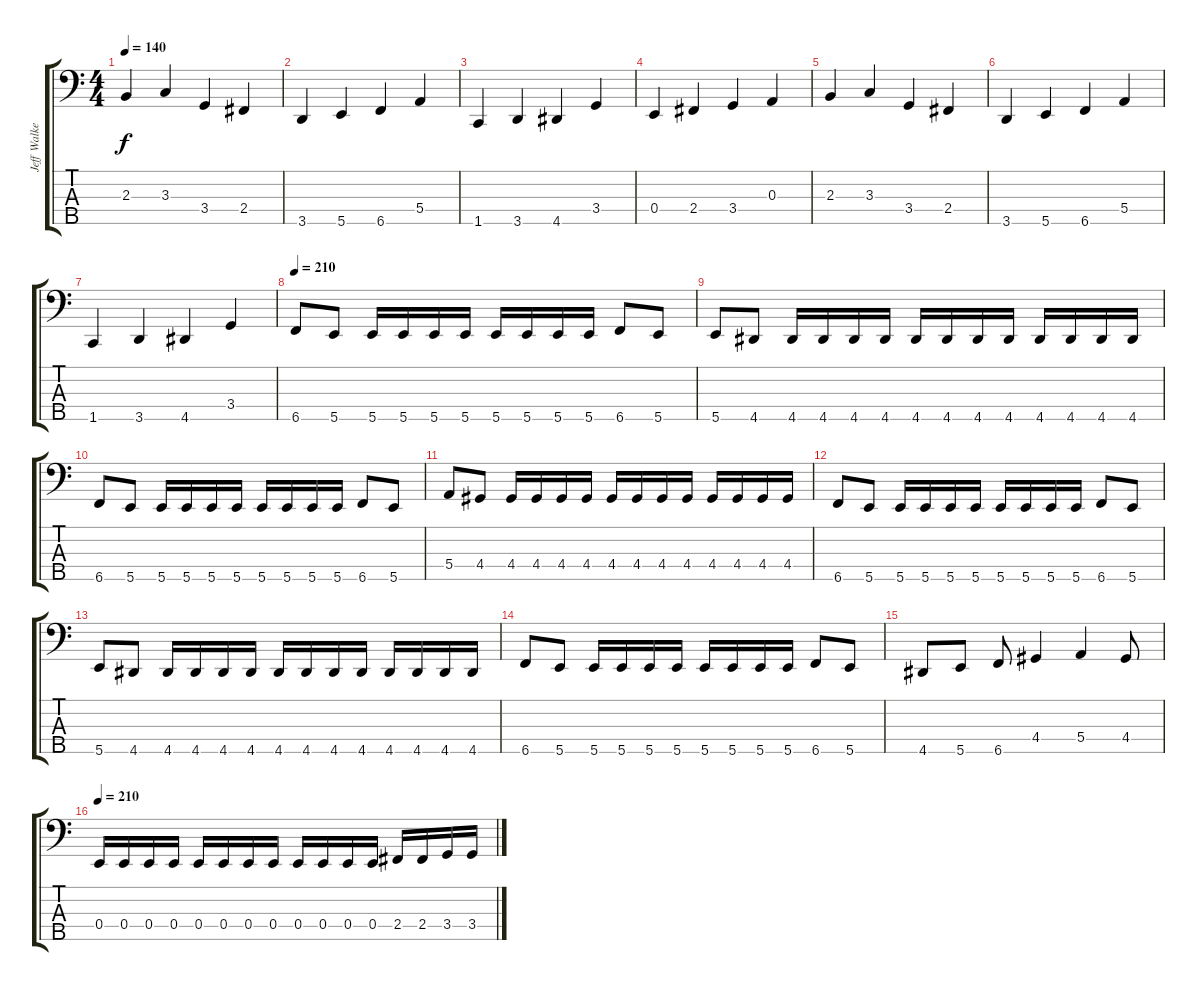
\track ("Jeff Walker" "Jeff Walke") {instrument electricbasspick}
\staff {score tabs}
\tuning (G2 D2 A1 E1 B0) {hide}
\ts (4 4)
\tempo 140
\clef f4
\ks c
2.3.4{dy f} 3.3.4 3.4.4 2.4.4 |
3.5.4 5.5.4 6.5.4 5.4.4 |
1.5.4 3.5.4 4.5.4 3.4.4 |
0.4.4 2.4.4 3.4.4 0.3.4 |
2.3.4 3.3.4 3.4.4 2.4.4 |
3.5.4 5.5.4 6.5.4 5.4.4 |
1.5.4 3.5.4 4.5.4 3.4.4 |
\tempo 210
6.5.8 5.5.8 5.5.16 5.5.16 5.5.16 5.5.16 5.5.16 5.5.16 5.5.16 5.5.16 6.5.8 5.5.8 |
5.5.8 4.5.8 4.5.16 4.5.16 4.5.16 4.5.16 4.5.16 4.5.16 4.5.16 4.5.16 4.5.16 4.5.16 4.5.16 4.5.16 |
6.5.8 5.5.8 5.5.16 5.5.16 5.5.16 5.5.16 5.5.16 5.5.16 5.5.16 5.5.16 6.5.8 5.5.8 |
5.4.8 4.4.8 4.4.16 4.4.16 4.4.16 4.4.16 4.4.16 4.4.16 4.4.16 4.4.16 4.4.16 4.4.16 4.4.16 4.4.16 |
6.5.8 5.5.8 5.5.16 5.5.16 5.5.16 5.5.16 5.5.16 5.5.16 5.5.16 5.5.16 6.5.8 5.5.8 |
5.5.8 4.5.8 4.5.16 4.5.16 4.5.16 4.5.16 4.5.16 4.5.16 4.5.16 4.5.16 4.5.16 4.5.16 4.5.16 4.5.16 |
6.5.8 5.5.8 5.5.16 5.5.16 5.5.16 5.5.16 5.5.16 5.5.16 5.5.16 5.5.16 6.5.8 5.5.8 |
4.5.8 5.5.8 6.5.8 4.4.4 5.4.4 4.4.8 |
\tempo 210
0.4.16 0.4.16 0.4.16 0.4.16 0.4.16 0.4.16 0.4.16 0.4.16 0.4.16 0.4.16 0.4.16 0.4.16 2.4.16 2.4.16 3.4.16 3.4.16
